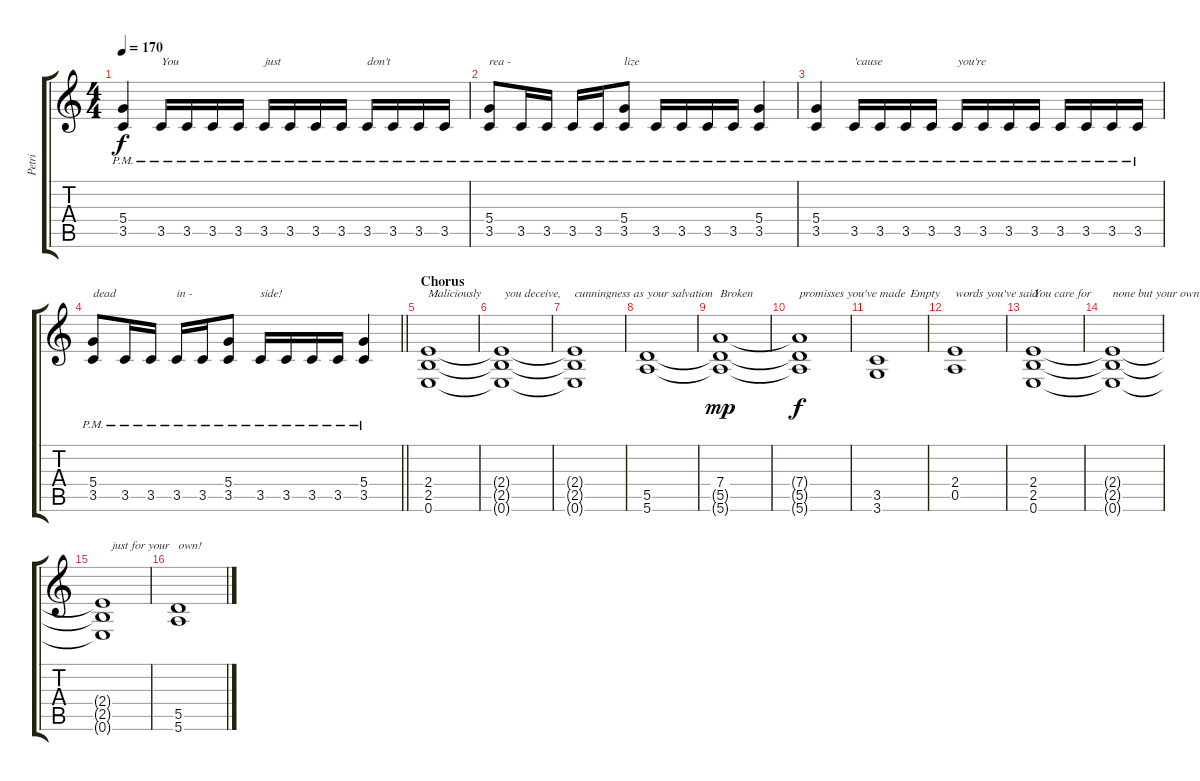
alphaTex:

\track ("Petri" "Petri") {instrument distortionguitar}
\staff {score tabs}
\tuning (E4 B3 G3 D3 A2 E2) {hide}
\ts (4 4)
\tempo 170
\clef g2
\ks c
(5.4 3.5{pm}).4{dy f} 3.5{pm}.16{txt "You"} 3.5{pm}.16 3.5{pm}.16 3.5{pm}.16 3.5{pm}.16{txt "just"} 3.5{pm}.16 3.5{pm}.16 3.5{pm}.16 3.5{pm}.16{txt "don't"} 3.5{pm}.16 3.5{pm}.16 3.5{pm}.16 |
(5.4 3.5{pm}).8{txt "rea -"} 3.5{pm}.16 3.5{pm}.16 3.5{pm}.16 3.5{pm}.16 (5.4 3.5{pm}).8{txt "lize"} 3.5{pm}.16 3.5{pm}.16 3.5{pm}.16 3.5{pm}.16 (5.4 3.5{pm}).4 |
(5.4 3.5{pm}).4 3.5{pm}.16{txt "'cause"} 3.5{pm}.16 3.5{pm}.16 3.5{pm}.16 3.5{pm}.16{txt "you're"} 3.5{pm}.16 3.5{pm}.16 3.5{pm}.16 3.5{pm}.16 3.5{pm}.16 3.5{pm}.16 3.5{pm}.16 |
\barLineRight lightlight
(5.4 3.5{pm}).8{txt "dead"} 3.5{pm}.16 3.5{pm}.16 3.5{pm}.16{txt "in -"} 3.5{pm}.16 (5.4 3.5{pm}).8 3.5{pm}.16{txt "side!"} 3.5{pm}.16 3.5{pm}.16 3.5{pm}.16 (5.4 3.5{pm}).4 |
\section ("" "Chorus")
(2.4 2.5 0.6).1{txt "Maliciously"} |
(2.4{t} 2.5{t} 0.6{t}).1{txt " you deceive, "} |
(2.4{t} 2.5{t} 0.6{t}).1{txt "cunningness as"} |
(5.5 5.6).1{txt "your salvation"} |
(7.4 5.5{t} 5.6{t}).1{txt "Broken " dy mp} |
(7.4{t} 5.5{t} 5.6{t}).1{txt "promisses you've made" dy f} |
(3.5 3.6).1{txt "           Empty"} |
(2.4 0.5).1{txt "words you've said"} |
(2.4 2.5 0.6).1{txt "You care for "} |
(2.4{t} 2.5{t} 0.6{t}).1{txt "none but your own, "} |
(2.4{t} 2.5{t} 0.6{t}).1{txt "   just for your"} |
(5.5 5.6).1{txt "own!"}
